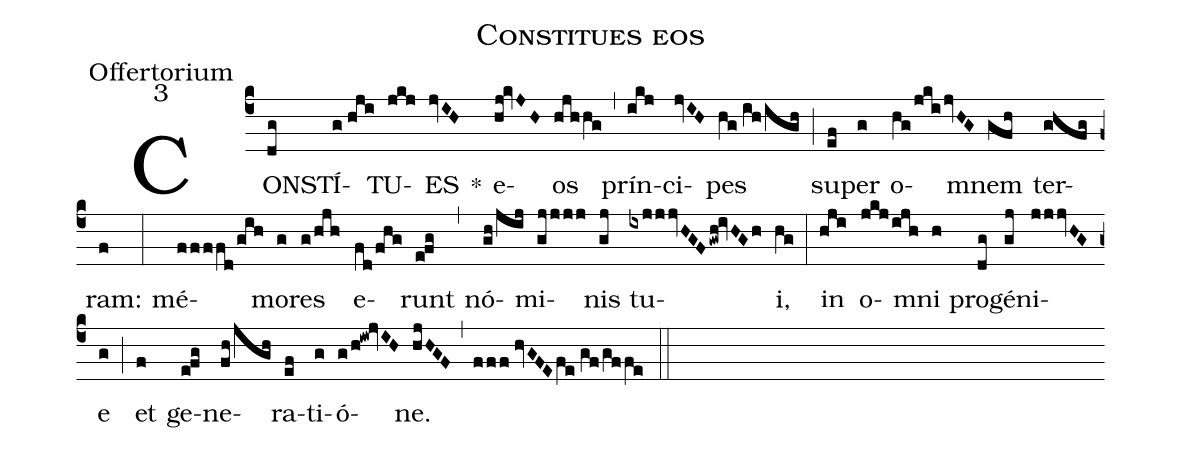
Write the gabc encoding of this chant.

name:Constitues eos;
office-part:Offertorium;
mode:3;
%%
(c4) CON(dg)STÍ(g//hji)TU(jkj)ES(jvIH) *() e(hj!kvJH)os(hjhhg) (,) prín(ikj)ci(jvIH)pes(hg//ih/igh) (;) su(ef)per(g) o(hg/jki/jvHG)mnem(gfh) ter(ghfg)ram:(f) (:) mé(ffffd/gih)mo(g)res(g/hjh) e(fd/fhg)runt(e!fg) (,) nó(gh/jij)mi(gjjjj)nis(gj) tu(ixjjjvHGF/gwh!ivHGh)i,(hg) (:) in(hji) o(jkj/ijh)mni(h) pro(dg)gé(gj)ni(jjjvHG)e(g) (;) et(f) ge(e!fg)ne(fh/jgh)ra(ef)ti(g)ó(g/h!iw!jvIH)ne.(hjHGF) (,) (fff//hvGFEfe//gf/gffe) (::)
